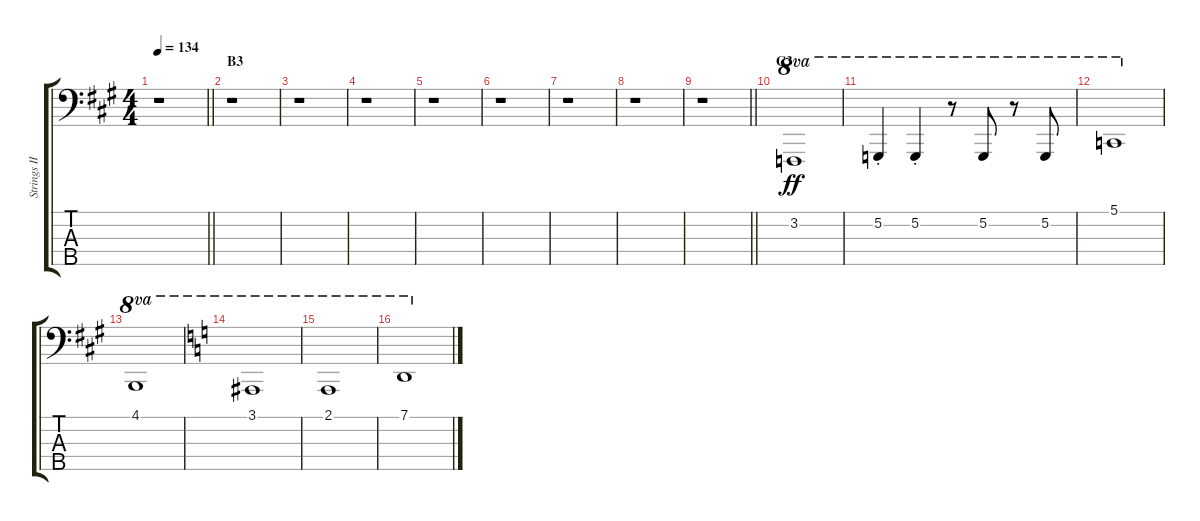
\track ("Strings III" "Strings II") {instrument stringensemble1}
\staff {score tabs}
\tuning (G2 D2 A1 E1 B0) {hide}
\ts (4 4)
\tempo 134
\clef f4
\barLineRight lightlight
\ks a
r.1{dy ff} |
\section ("" "B3")
r.1 |
r.1 |
r.1 |
r.1 |
r.1 |
r.1 |
r.1 |
\barLineRight lightlight
r.1 |
\section ("" "C3")
3.2.1{ot 8va} |
5.2{st}.4{ot 8va} 5.2{st}.4{ot 8va} r.8{ot 8va} 5.2.8{ot 8va} r.8{ot 8va} 5.2.8{ot 8va} |
5.1.1{ot 8va} |
4.1.1{ot 8va} |
\ks c
3.1.1{ot 8va} |
2.1.1{ot 8va} |
7.1.1{ot 8va}
